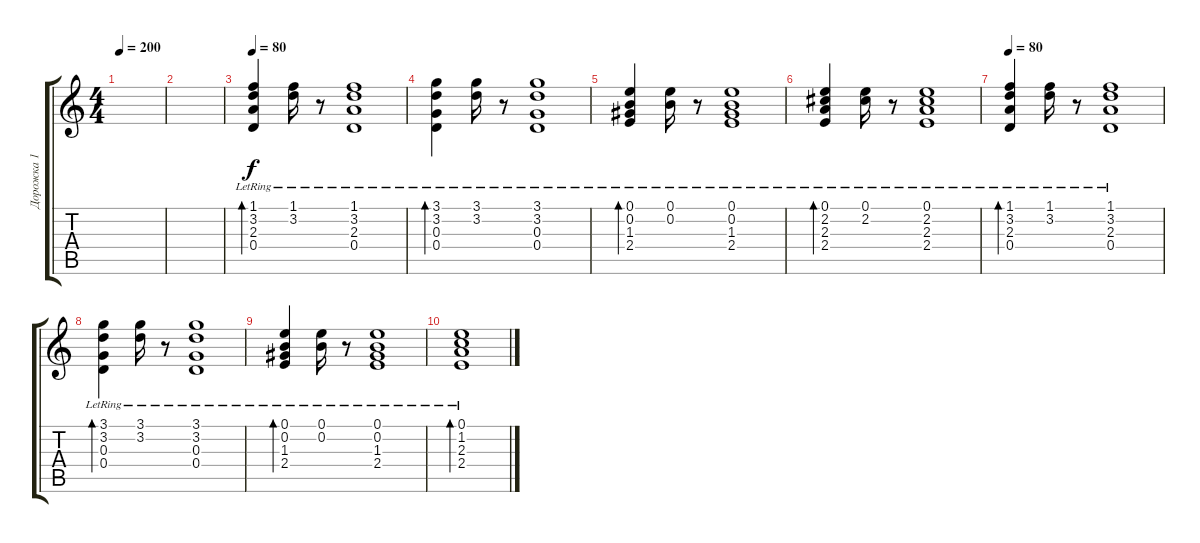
\track ("Дорожка 1" "Дорожка 1") {instrument electricguitarclean}
\staff {score tabs}
\tuning (E4 B3 G3 D3 A2 E2) {hide}
\ts (4 4)
\tempo 200
\clef g2
\ks c
|
|
\tempo 80
(1.1{lr} 3.2{lr} 2.3{lr} 0.4{lr}).4{bd 120} (1.1{lr} 3.2{lr}).16 r.8 (1.1{lr} 3.2{lr} 2.3{lr} 0.4{lr}).1 |
(3.1{lr} 3.2{lr} 0.3{lr} 0.4{lr}).4{bd 120} (3.1{lr} 3.2{lr}).16 r.8 (3.1{lr} 3.2{lr} 0.3{lr} 0.4{lr}).1 |
(0.1{lr} 0.2{lr} 1.3{lr} 2.4{lr}).4{bd 120} (0.1{lr} 0.2{lr}).16 r.8 (0.1{lr} 0.2{lr} 1.3{lr} 2.4{lr}).1 |
(0.1{lr} 2.2{lr} 2.3{lr} 2.4{lr}).4{bd 120} (0.1{lr} 2.2{lr}).16 r.8 (0.1{lr} 2.2{lr} 2.3{lr} 2.4{lr}).1 |
\tempo 80
(1.1{lr} 3.2{lr} 2.3{lr} 0.4{lr}).4{bd 120} (1.1{lr} 3.2{lr}).16 r.8 (1.1{lr} 3.2{lr} 2.3{lr} 0.4{lr}).1 |
(3.1{lr} 3.2{lr} 0.3{lr} 0.4{lr}).4{bd 120} (3.1{lr} 3.2{lr}).16 r.8 (3.1{lr} 3.2{lr} 0.3{lr} 0.4{lr}).1 |
(0.1{lr} 0.2{lr} 1.3{lr} 2.4{lr}).4{bd 120} (0.1{lr} 0.2{lr}).16 r.8 (0.1{lr} 0.2{lr} 1.3{lr} 2.4{lr}).1 |
(0.1{lr} 1.2{lr} 2.3{lr} 2.4{lr}).1{bd 240}
